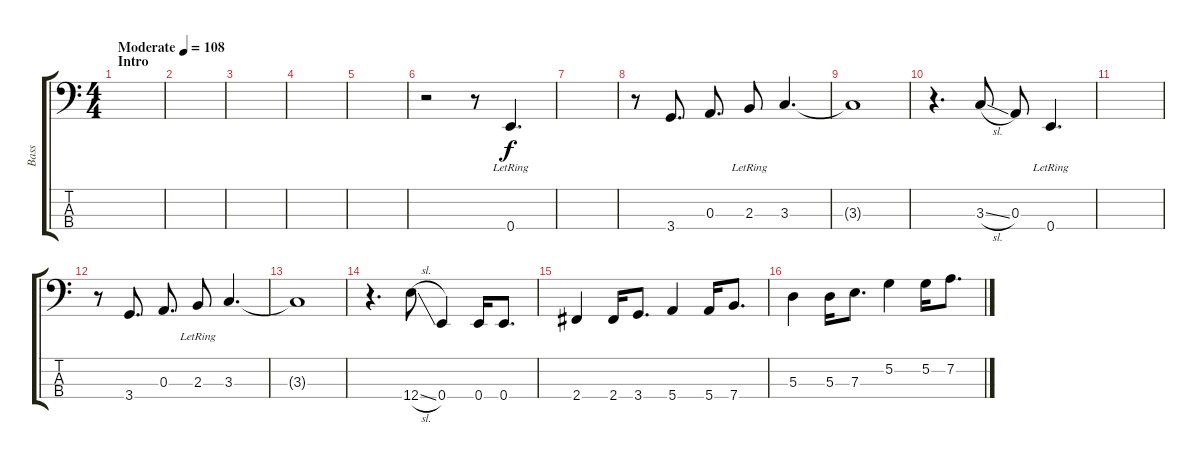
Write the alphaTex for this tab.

\track ("Bass" "Bass") {instrument electricbassfinger}
\staff {score tabs}
\tuning (G2 D2 A1 E1) {hide}
\ts (4 4)
\section ("" "Intro")
\tempo (108 "Moderate")
\clef f4
\ks c
|
|
|
|
|
r.2 r.8 0.4{lr}.4{d} |
|
r.8 3.4.8{d} 0.3.8{d} 2.3{lr}.8 3.3.4{d} |
3.3{t}.1 |
r.4{d} 3.3{sl}.8 0.3.8 0.4{lr}.4{d} |
|
r.8 3.4.8{d} 0.3.8{d} 2.3{lr}.8 3.3.4{d} |
3.3{t}.1 |
r.4{d} 12.4{sl}.8 0.4.4 0.4.16 0.4.8{d} |
2.4.4 2.4.16 3.4.8{d} 5.4.4 5.4.16 7.4.8{d} |
5.3.4 5.3.16 7.3.8{d} 5.2.4 5.2.16 7.2.8{d}
